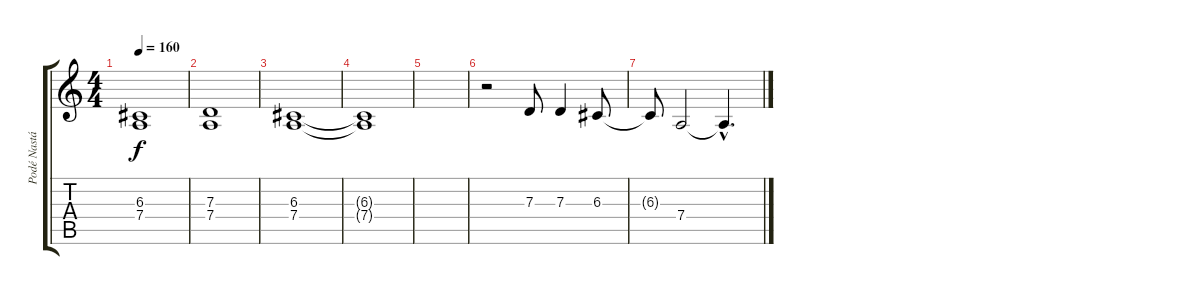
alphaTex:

\track ("Podé Nastácia" "Podé Nastá") {instrument lead5charang}
\staff {score tabs}
\tuning (E4 B3 G3 D3 A2 E2) {hide}
\ts (4 4)
\tempo 160
\clef g2
\ks c
(6.3 7.4).1{dy f} |
(7.3 7.4).1 |
(6.3 7.4).1 |
(6.3{t} 7.4{t}).1 |
|
r.2 7.3.8 7.3.4 6.3.8 |
6.3{t}.8 7.4.2 7.4{hac t}.4{d}
